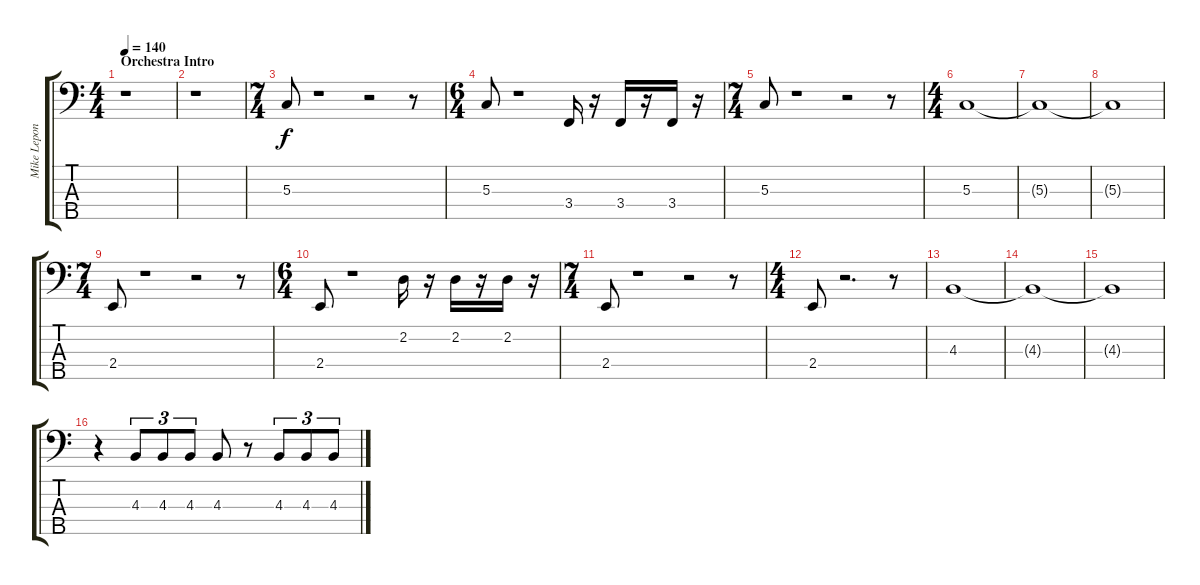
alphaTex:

\track ("Mike Lepond" "Mike Lepon") {instrument electricbasspick}
\staff {score tabs}
\tuning (F2 C2 G1 D1 A0) {hide}
\ts (4 4)
\section ("" "Orchestra Intro")
\tempo 140
\clef f4
\ks c
r.1{dy f instrument electricbasspick} |
r.1 |
\ts (7 4)
5.3.8{volume 16 balance 8} r.1 r.2 r.8 |
\ts (6 4)
5.3.8 r.1 3.4.16 r.16 3.4.16 r.16 3.4.16 r.16 |
\ts (7 4)
5.3.8 r.1 r.2 r.8 |
\ts (4 4)
5.3.1 |
5.3{t}.1 |
5.3{t}.1 |
\ts (7 4)
2.4.8 r.1 r.2 r.8 |
\ts (6 4)
2.4.8 r.1 2.2.16 r.16 2.2.16 r.16 2.2.16 r.16 |
\ts (7 4)
2.4.8 r.1 r.2 r.8 |
\ts (4 4)
2.4.8 r.2{d} r.8 |
4.3.1 |
4.3{t}.1 |
4.3{t}.1 |
r.4 4.3.8{tu (3 2)} 4.3.8{tu (3 2)} 4.3.8{tu (3 2)} 4.3.8 r.8 4.3.8{tu (3 2)} 4.3.8{tu (3 2)} 4.3.8{tu (3 2)}
